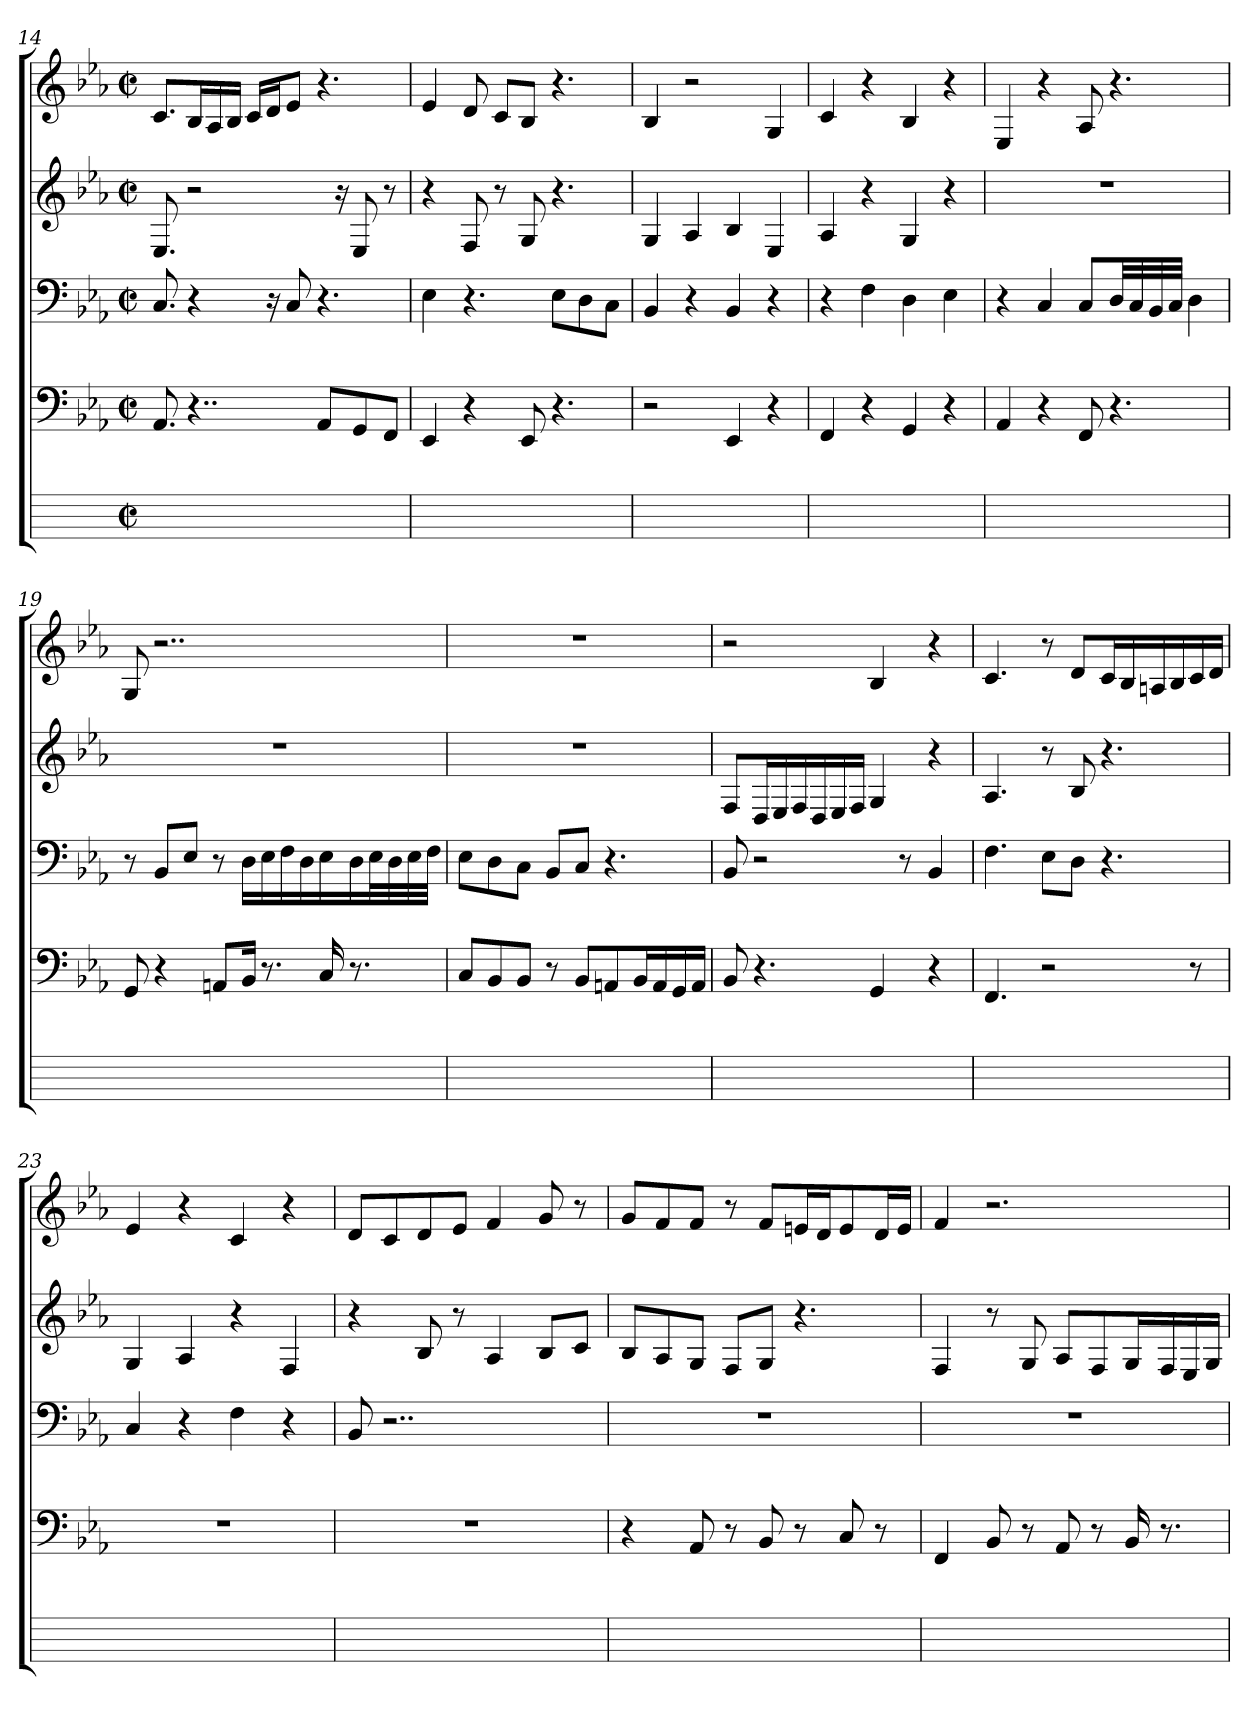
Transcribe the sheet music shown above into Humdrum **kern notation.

**kern	**kern	**kern	**kern	**kern
*part5	*part4	*part3	*part2	*part1
*staff5	*staff4	*staff3	*staff2	*staff1
*	*clefF4	*clefF4	*clefG2	*clefG2
*	*k[b-e-a-]	*k[b-e-a-]	*k[b-e-a-]	*k[b-e-a-]
*	*E-:	*E-:	*E-:	*E-:
*M2/2	*M2/2	*M2/2	*M2/2	*M2/2
*met(c|)	*met(c|)	*met(c|)	*met(c|)	*met(c|)
=14	=14	=14	=14	=14
1ryy	8.AA-	8.C	8.E-	8.cL
.	4..r	4r	2r	16B-iL
.	.	.	.	16A-i
.	.	.	.	16B-iJJ
.	.	.	.	16ciLL
.	.	16r	.	16diJ
.	.	8C	.	8e-J
.	8AA-iL	4.r	.	4.r
.	.	.	16r	.
.	8GG	.	8E-	.
.	8FFJ	.	8r	.
=15	=15	=15	=15	=15
1ryy	4EE-	4E-	4r	4e-j
.	4r	4.r	8F	8d
.	.	.	8r	8cL
.	8EE-j	.	8G	8B-J
.	4.r	8E-iL	4.r	4.r
.	.	8D	.	.
.	.	8CJ	.	.
=16	=16	=16	=16	=16
1ryy	2r	4BB-	4Gj	4B-j
.	.	4r	4A-	2r
.	4EE-	4BB-j	4B-	.
.	4r	4r	4E-	4G
=17	=17	=17	=17	=17
1ryy	4FF	4r	4A-	4c
.	4r	4F	4r	4r
.	4GG	4D	4G	4B-
.	4r	4E-	4r	4r
=18	=18	=18	=18	=18
1ryy	4AA-	4r	1r	4E-
.	4r	4C	.	4r
.	8FF	8CjL	.	8A-
.	4.r	32DiLL	.	4.r
.	.	32Ci	.	.
.	.	32BB-i	.	.
.	.	32CiJJJ	.	.
.	.	4D	.	.
=19	=19	=19	=19	=19
1ryy	8GG	8r	1r	8G
.	4r	8BB-L	.	2..r
.	.	8E-J	.	.
.	8AAnZL	8r	.	.
.	16BB-Jk	16DLL	.	.
.	8.r	16E-i	.	.
.	.	16Fi	.	.
.	.	16Di	.	.
.	16C	16E-	.	.
.	8.r	16Di	.	.
.	.	32E-iL	.	.
.	.	32Di	.	.
.	.	32E-i	.	.
.	.	32FiJJJ	.	.
=20	=20	=20	=20	=20
1ryy	8CjL	8E-jL	1r	1r
.	8BB-	8D	.	.
.	8BB-J	8CJ	.	.
.	8r	8BB-L	.	.
.	8BB-jL	8CJ	.	.
.	8AAni	4.r	.	.
.	16BB-jL	.	.	.
.	16AAi	.	.	.
.	16GGi	.	.	.
.	16AAiJJ	.	.	.
=21	=21	=21	=21	=21
1ryy	8BB-	8BB-	8FL	2r
.	4.r	2r	16DiL	.
.	.	.	16E-i	.
.	.	.	16Fi	.
.	.	.	16Di	.
.	.	.	16E-i	.
.	.	.	16FiJJ	.
.	4GG	.	4G	4B-
.	.	8r	.	.
.	4r	4BB-	4r	4r
=22	=22	=22	=22	=22
1ryy	4.FF	4.F	4.A-	4.c
.	2r	8E-iL	8r	8r
.	.	8DJ	8B-	8dL
.	.	4.r	4.r	16ciL
.	.	.	.	16B-i
.	.	.	.	16Ani
.	.	.	.	16B-i
.	8r	.	.	16ci
.	.	.	.	16diJJ
=23	=23	=23	=23	=23
1ryy	1r	4C	4G	4e-
.	.	4r	4A-	4r
.	.	4F	4r	4c
.	.	4r	4F	4r
=24	=24	=24	=24	=24
1ryy	1r	8BB-	4r	8dL
.	.	2..r	.	8ci
.	.	.	8B-	8dj
.	.	.	8r	8e-J
.	.	.	4A-	4f
.	.	.	8B-L	8g
.	.	.	8ciJ	8r
=25	=25	=25	=25	=25
1ryy	4r	1r	8B-jL	8gjL
.	.	.	8A-	8fV
.	8AA-	.	8GJ	8fJ
.	8r	.	8FL	8r
.	8BB-	.	8GJ	8fjL
.	8r	.	4.r	16eniL
.	.	.	.	16diJ
.	8C	.	.	8e
.	8r	.	.	16diL
.	.	.	.	16eiJJ
=26	=26	=26	=26	=26
1ryy	4FF	1r	4F	4f
.	8BB-	.	8r	2.r
.	8r	.	8G	.
.	8AA-	.	8A-L	.
.	8r	.	8F	.
.	16BB-	.	16GL	.
.	8.r	.	16Fi	.
.	.	.	16E-i	.
.	.	.	16GiJJ	.
=	=	=	=	=
*-	*-	*-	*-	*-
